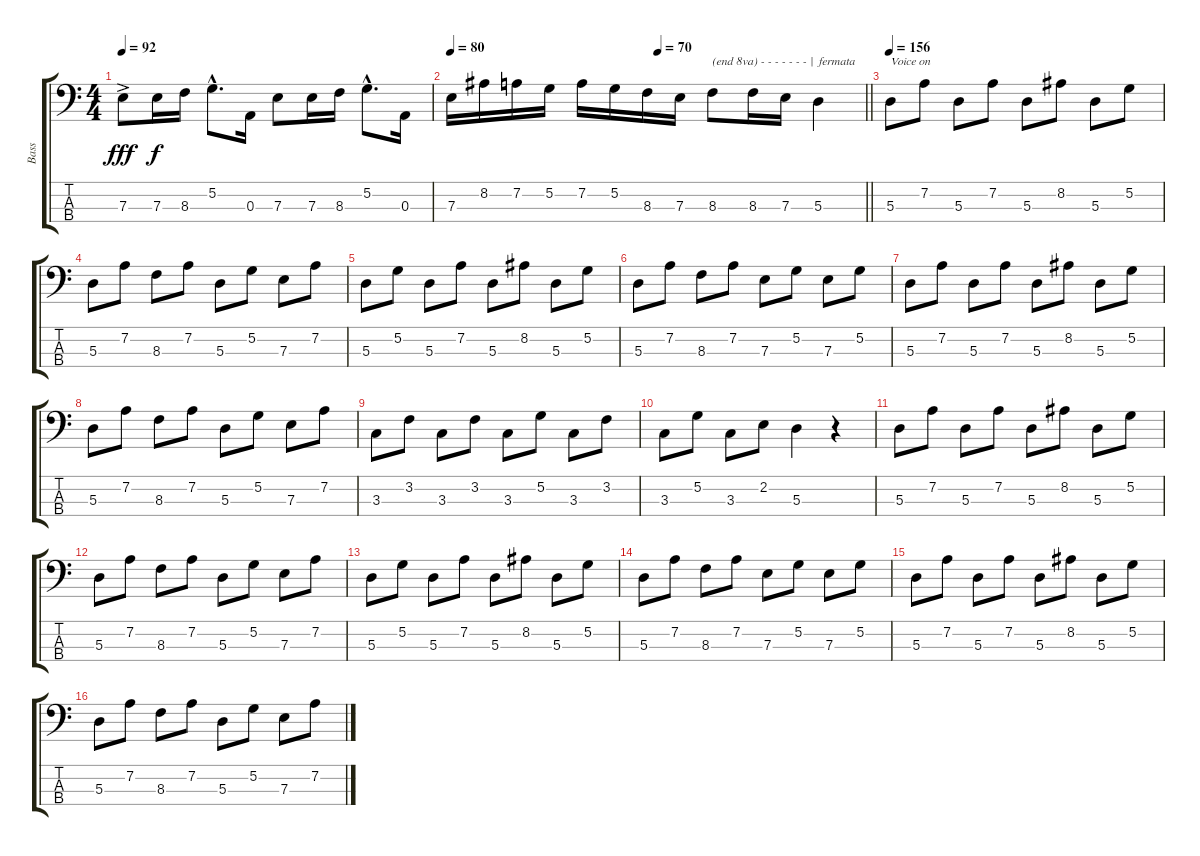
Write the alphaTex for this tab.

\track ("Bass" "Bass") {instrument electricbasspick}
\staff {score tabs}
\tuning (G2 D2 A1 E1) {hide}
\ts (4 4)
\tempo 92
\clef f4
\ks c
7.3{ac}.8{dy fff} 7.3.16{dy f} 8.3.16 5.2{hac}.8{d} 0.3.16 7.3.8 7.3.16 8.3.16 5.2{hac}.8{d} 0.3.16 |
\tempo 80
\tempo (70 0.5)
\barLineRight lightlight
7.3.16 8.2.16 7.2.16 5.2.16 7.2.16 5.2.16 8.3.16 7.3.16 8.3.8{txt "(end 8va) - - - - - - - |"} 8.3.16 7.3.16 5.3.4{txt "fermata"} |
\tempo 156
5.3.8{txt "Voice on"} 7.2.8 5.3.8 7.2.8 5.3.8 8.2.8 5.3.8 5.2.8 |
5.3.8 7.2.8 8.3.8 7.2.8 5.3.8 5.2.8 7.3.8 7.2.8 |
5.3.8 5.2.8 5.3.8 7.2.8 5.3.8 8.2.8 5.3.8 5.2.8 |
5.3.8 7.2.8 8.3.8 7.2.8 7.3.8 5.2.8 7.3.8 5.2.8 |
5.3.8 7.2.8 5.3.8 7.2.8 5.3.8 8.2.8 5.3.8 5.2.8 |
5.3.8 7.2.8 8.3.8 7.2.8 5.3.8 5.2.8 7.3.8 7.2.8 |
3.3.8 3.2.8 3.3.8 3.2.8 3.3.8 5.2.8 3.3.8 3.2.8 |
3.3.8 5.2.8 3.3.8 2.2.8 5.3.4 r.4 |
5.3.8 7.2.8 5.3.8 7.2.8 5.3.8 8.2.8 5.3.8 5.2.8 |
5.3.8 7.2.8 8.3.8 7.2.8 5.3.8 5.2.8 7.3.8 7.2.8 |
5.3.8 5.2.8 5.3.8 7.2.8 5.3.8 8.2.8 5.3.8 5.2.8 |
5.3.8 7.2.8 8.3.8 7.2.8 7.3.8 5.2.8 7.3.8 5.2.8 |
5.3.8 7.2.8 5.3.8 7.2.8 5.3.8 8.2.8 5.3.8 5.2.8 |
5.3.8 7.2.8 8.3.8 7.2.8 5.3.8 5.2.8 7.3.8 7.2.8
